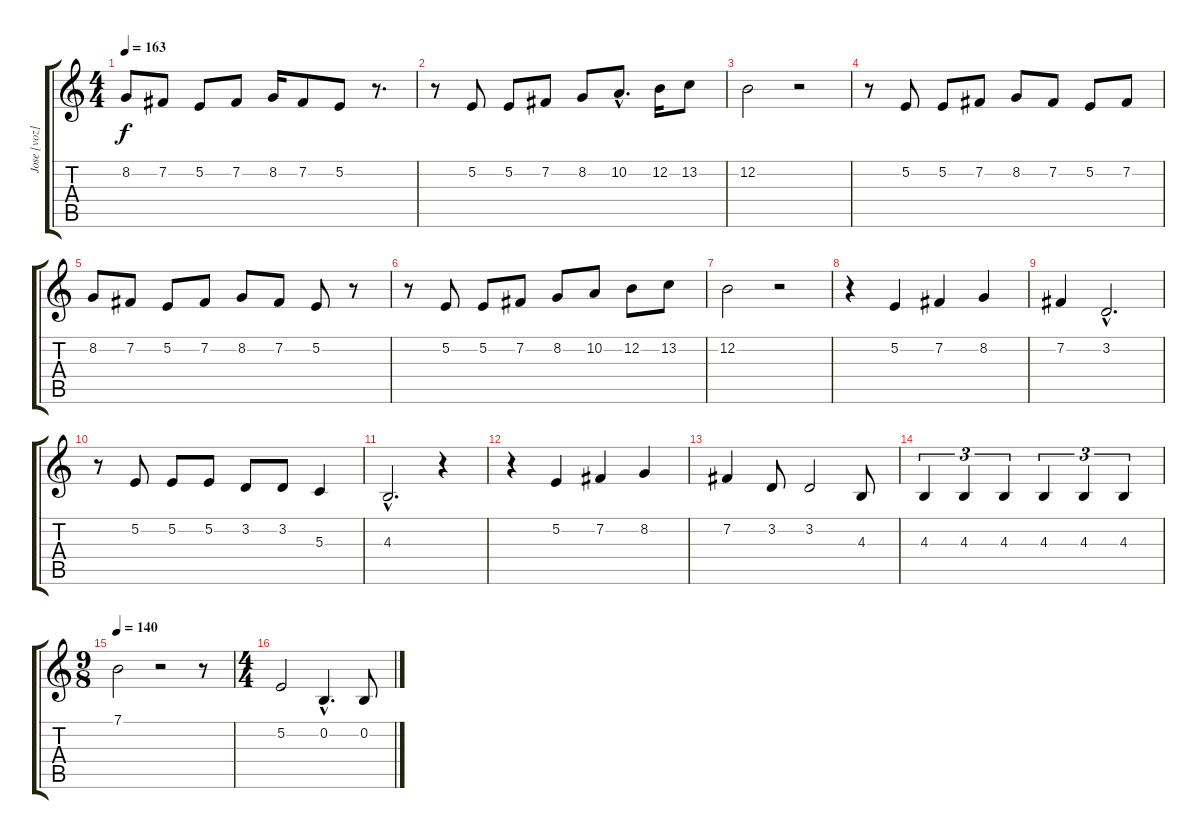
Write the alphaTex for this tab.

\track ("Jose [voz]" "Jose [voz]") {instrument pad7halo}
\staff {score tabs}
\tuning (E4 B3 G3 D3 A2 E2) {hide}
\ts (4 4)
\tempo 163
\clef g2
\ks c
8.2.8{dy f} 7.2.8 5.2.8 7.2.8 8.2.16 7.2.8 5.2.8 r.8{d} |
r.8 5.2.8 5.2.8 7.2.8 8.2.8 10.2{hac}.8{d} 12.2.16 13.2.8 |
12.2.2 r.2 |
r.8 5.2.8 5.2.8 7.2.8 8.2.8 7.2.8 5.2.8 7.2.8 |
8.2.8 7.2.8 5.2.8 7.2.8 8.2.8 7.2.8 5.2.8 r.8 |
r.8 5.2.8 5.2.8 7.2.8 8.2.8 10.2.8 12.2.8 13.2.8 |
12.2.2 r.2 |
r.4 5.2.4 7.2.4 8.2.4 |
7.2.4 3.2{hac}.2{d} |
r.8 5.2.8 5.2.8 5.2.8 3.2.8 3.2.8 5.3.4 |
4.3{hac}.2{d} r.4 |
r.4 5.2.4 7.2.4 8.2.4 |
7.2.4 3.2.8 3.2.2 4.3.8 |
4.3.4{tu (3 2)} 4.3.4{tu (3 2)} 4.3.4{tu (3 2)} 4.3.4{tu (3 2)} 4.3.4{tu (3 2)} 4.3.4{tu (3 2)} |
\ts (9 8)
\tempo 140
7.1.2 r.2 r.8 |
\ts (4 4)
5.2.2 0.2{hac}.4{d} 0.2.8
